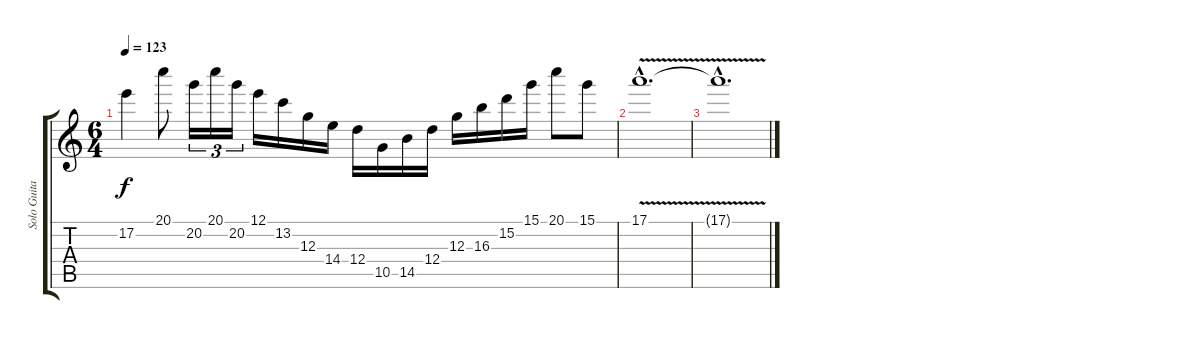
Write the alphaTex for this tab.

\track ("Solo Guitar" "Solo Guita") {instrument distortionguitar}
\staff {score tabs}
\tuning (E4 B3 G3 D3 A2 E2) {hide}
\ts (6 4)
\tempo 123
\clef g2
\ks c
17.2.4{dy f} 20.1.8 20.2.16{tu (3 2)} 20.1.16{tu (3 2)} 20.2.16{tu (3 2)} 12.1.16 13.2.16 12.3.16 14.4.16 12.4.16 10.5.16 14.5.16 12.4.16 12.3.16 16.3.16 15.2.16 15.1.16 20.1.8 15.1.8 |
17.1{v hac}.1{d} |
17.1{hac t}.1{d}
